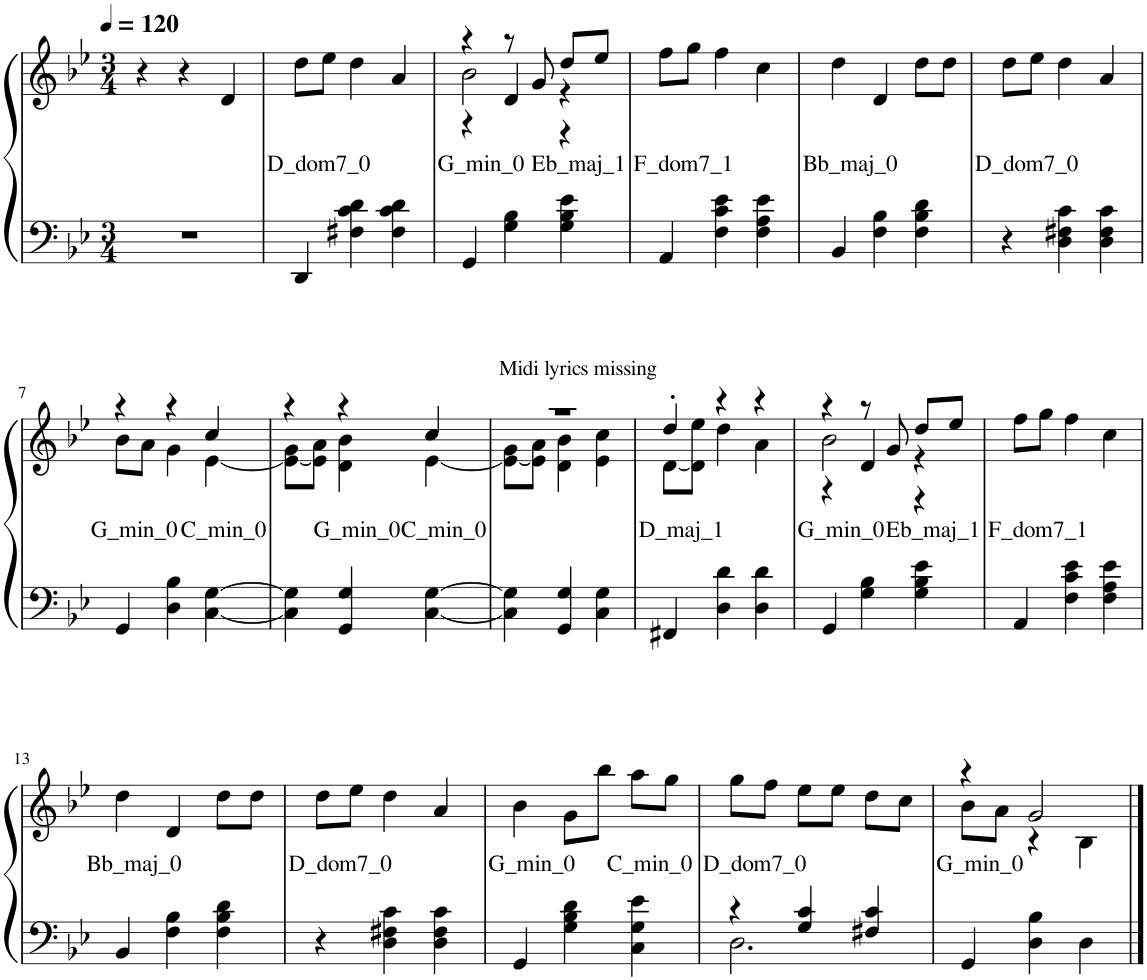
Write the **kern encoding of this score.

**kern	**kern	**text
*part1	*part1	*part1
*staff2	*staff1	*staff1
*I"Piano, untitled	*	*
*I'Pno.	*	*
*clefF4	*clefG2	*
*k[b-e-]	*k[b-e-]	*
*M3/4	*M3/4	*
*MM120	*MM120	*
=1	=1	=1
2.r	4r	.
.	4r	.
.	4d/	.
=2	=2	=2
!	!	!LO:LY:b
4DD/	8dd\L	D_dom7_0
.	8ee-\J	.
4F#X\ 4c\ 4d\	4dd\	.
4F#\ 4c\ 4d\	4a/	.
=3	=3	=3
!	!	!LO:LY:b
*	*^	*
*	*	*^	*
4GG/	4r	2b-\	4r	G_min_0
4G\ 4B-\	8r	.	4d/	.
.	8g/	.	.	.
!	!	!	!	!LO:LY:b
4G\ 4B-\ 4e-\	8dd/L	4r	4r	Eb_maj_1
.	8ee-/J	.	.	.
*	*v	*v	*v	*
=4	=4	=4
!	!	!LO:LY:b
4AA/	8ff\L	F_dom7_1
.	8gg\J	.
4F\ 4c\ 4e-\	4ff\	.
4F\ 4A\ 4e-\	4cc\	.
=5	=5	=5
!	!	!LO:LY:b
4BB-/	4dd\	Bb_maj_0
4F\ 4B-\	4d/	.
4F\ 4B-\ 4d\	8dd\L	.
.	8dd\J	.
=6	=6	=6
!	!	!LO:LY:b
4r	8dd\L	D_dom7_0
.	8ee-\J	.
4D\ 4F#X\ 4c\	4dd\	.
4D\ 4F#\ 4c\	4a/	.
!!LO:LB:g=z
=7	=7	=7
!	!	!LO:LY:b
*	*^	*
4GG/	4r	8b-\L	G_min_0
.	.	8a\J	.
4D\ 4B-\	4r	4g\	.
!	!	!	!LO:LY:b
[4C\ [4G\	4cc/	[4e-\	C_min_0
=8	=8	=8	=8
4C\] 4G\]	4r	8e-\_ 8g\L	.
.	.	8e-\] 8a\J	.
!	!	!	!LO:LY:b
4GG/ 4G/	4r	4d\ 4b-\	G_min_0
!	!	!	!LO:LY:b
[4C\ [4G\	4cc/	[4e-\	C_min_0
=9	=9	=9	=9
4C\] 4G\]	2.r	8e-\_ 8g\L	.
.	.	8e-\] 8a\J	.
!	!	!LO:TX:a:t=Midi lyrics missing	!
4GG/ 4G/	.	4d\ 4b-\	.
4C\ 4G\	.	4e-\ 4cc\	.
=10	=10	=10	=10
!	!	!	!LO:LY:b
4FF#X/	4dd'/	[8d\L	D_maj_1
.	.	8d\] 8ee-\J	.
4D\ 4d\	4r	4dd\	.
4D\ 4d\	4r	4a\	.
=11	=11	=11	=11
!	!	!	!LO:LY:b
*	*	*^	*
4GG/	4r	2b-\	4r	G_min_0
4G\ 4B-\	8r	.	4d/	.
.	8g/	.	.	.
!	!	!	!	!LO:LY:b
4G\ 4B-\ 4e-\	8dd/L	4r	4r	Eb_maj_1
.	8ee-/J	.	.	.
*	*v	*v	*v	*
=12	=12	=12
!	!	!LO:LY:b
4AA/	8ff\L	F_dom7_1
.	8gg\J	.
4F\ 4c\ 4e-\	4ff\	.
4F\ 4A\ 4e-\	4cc\	.
!!LO:LB:g=z
=13	=13	=13
!	!	!LO:LY:b
4BB-/	4dd\	Bb_maj_0
4F\ 4B-\	4d/	.
4F\ 4B-\ 4d\	8dd\L	.
.	8dd\J	.
=14	=14	=14
!	!	!LO:LY:b
4r	8dd\L	D_dom7_0
.	8ee-\J	.
4D\ 4F#X\ 4c\	4dd\	.
4D\ 4F#\ 4c\	4a/	.
=15	=15	=15
!	!	!LO:LY:b
4GG/	4b-\	G_min_0
4G\ 4B-\ 4d\	8g\L	.
.	8bb-\J	.
!	!	!LO:LY:b
4C\ 4G\ 4e-\	8aa\L	C_min_0
.	8gg\J	.
=16	=16	=16
*^	*	*
!	!	!	!LO:LY:b
4r	2.D\	8gg\L	D_dom7_0
.	.	8ff\J	.
4G/ 4c/	.	8ee-\L	.
.	.	8ee-\J	.
4F#X/ 4c/	.	8dd\L	.
.	.	8cc\J	.
*v	*v	*	*
=17	=17	=17
!	!	!LO:LY:b
*	*^	*
4GG/	4r	8b-\L	G_min_0
.	.	8a\J	.
4D\ 4B-\	2g/	4r	.
4D\	.	4B-\	.
*	*v	*v	*
==	==	==
*-	*-	*-
